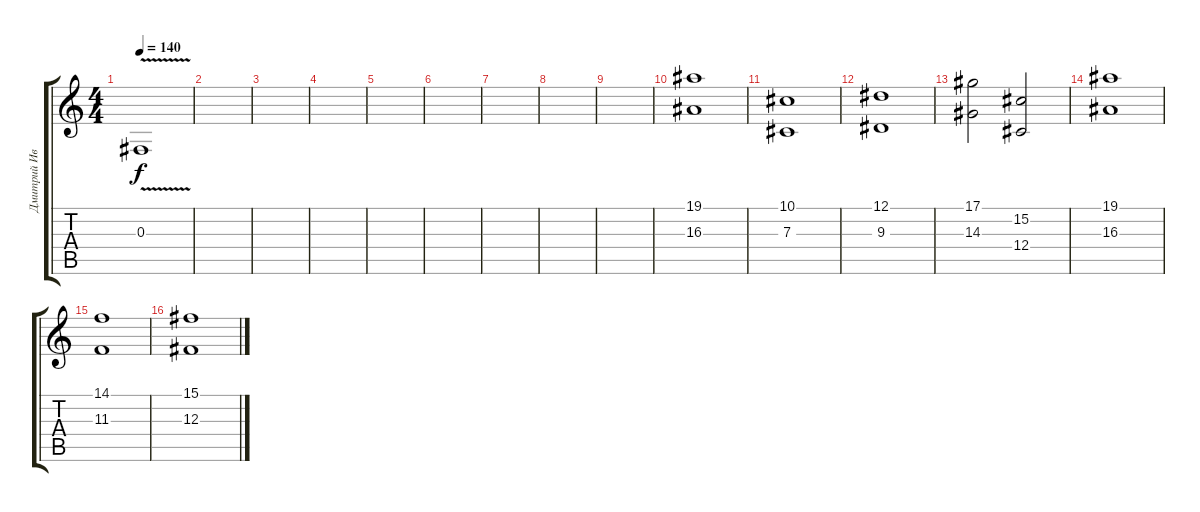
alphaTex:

\track ("Дмитрий Иванов" "Дмитрий Ив") {instrument viola}
\staff {score tabs}
\tuning (Eb4 Bb3 Gb3 Db3 Ab2 Eb2) {hide}
\ts (4 4)
\tempo 140
\clef g2
\ks c
0.3{v}.1{dy f} |
|
|
|
|
|
|
|
|
(19.1 16.3).1{instrument stringensemble1} |
(10.1 7.3).1 |
(12.1 9.3).1 |
(17.1 14.3).2 (15.2 12.4).2 |
(19.1 16.3).1 |
(14.1 11.3).1 |
(15.1 12.3).1
